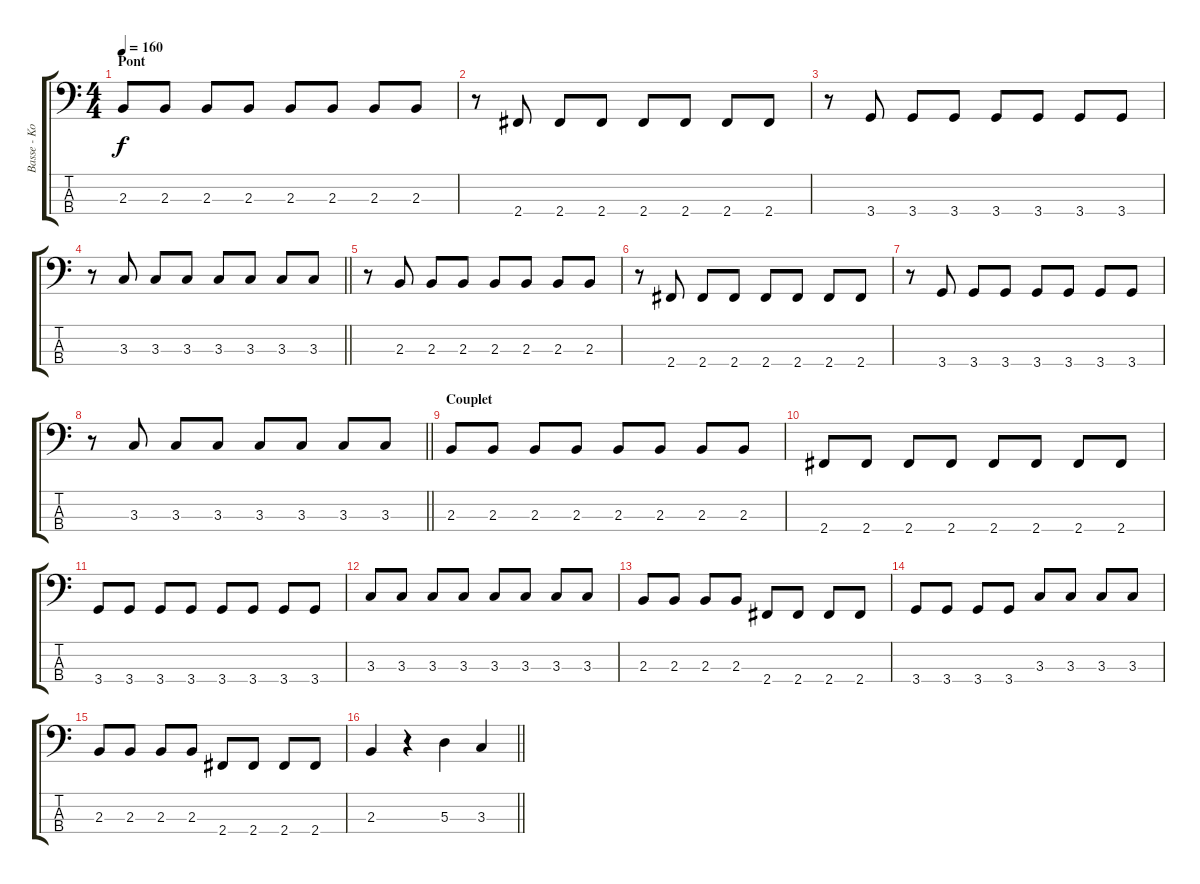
\track ("Basse - Kojak" "Basse - Ko") {instrument electricbassfinger}
\staff {score tabs}
\tuning (G2 D2 A1 E1) {hide}
\ts (4 4)
\section ("" "Pont")
\tempo 160
\clef f4
\ks c
2.3.8{dy f} 2.3.8 2.3.8 2.3.8 2.3.8 2.3.8 2.3.8 2.3.8 |
r.8 2.4.8 2.4.8 2.4.8 2.4.8 2.4.8 2.4.8 2.4.8 |
r.8 3.4.8 3.4.8 3.4.8 3.4.8 3.4.8 3.4.8 3.4.8 |
\barLineRight lightlight
r.8 3.3.8 3.3.8 3.3.8 3.3.8 3.3.8 3.3.8 3.3.8 |
r.8 2.3.8 2.3.8 2.3.8 2.3.8 2.3.8 2.3.8 2.3.8 |
r.8 2.4.8 2.4.8 2.4.8 2.4.8 2.4.8 2.4.8 2.4.8 |
r.8 3.4.8 3.4.8 3.4.8 3.4.8 3.4.8 3.4.8 3.4.8 |
\barLineRight lightlight
r.8 3.3.8 3.3.8 3.3.8 3.3.8 3.3.8 3.3.8 3.3.8 |
\section ("" "Couplet")
2.3.8 2.3.8 2.3.8 2.3.8 2.3.8 2.3.8 2.3.8 2.3.8 |
2.4.8 2.4.8 2.4.8 2.4.8 2.4.8 2.4.8 2.4.8 2.4.8 |
3.4.8 3.4.8 3.4.8 3.4.8 3.4.8 3.4.8 3.4.8 3.4.8 |
3.3.8 3.3.8 3.3.8 3.3.8 3.3.8 3.3.8 3.3.8 3.3.8 |
2.3.8 2.3.8 2.3.8 2.3.8 2.4.8 2.4.8 2.4.8 2.4.8 |
3.4.8 3.4.8 3.4.8 3.4.8 3.3.8 3.3.8 3.3.8 3.3.8 |
2.3.8 2.3.8 2.3.8 2.3.8 2.4.8 2.4.8 2.4.8 2.4.8 |
\barLineRight lightlight
2.3.4 r.4 5.3.4 3.3.4
